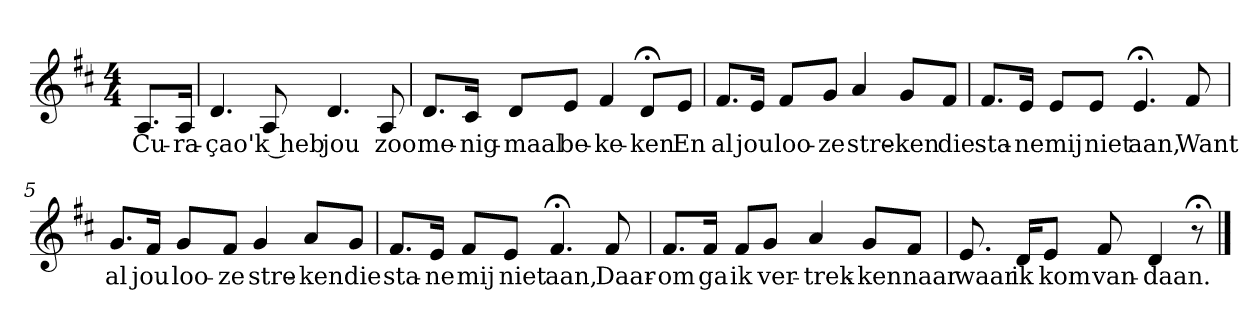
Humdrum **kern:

**kern	**text
*part1	*part1
*staff1	*staff1
*k[f#c#]	*
*D:	*
*M4/4	*
*MM120	*
=	=
8.AL	Cu-
16AJk	-ra-
=1	=1
4.d	-çao
8A	'k heb
4.d	jou
8A	zoo
=2	=2
8.dL	me-
16c#Jk	-nig-
8dL	-maal
8eJ	be-
4f#	-ke-
8d;<L	-ken
8eJ	En
=3	=3
8.f#L	al
16eJk	jou
8f#L	loo-
8gJ	-ze
4a	stre-
8gL	-ken
8f#J	die
=4	=4
8.f#L	sta-
16eJk	-ne
8eL	mij
8eJ	niet
4.e;<	aan,
8f#	Want
=5	=5
8.gL	al
16f#Jk	jou
8gL	loo-
8f#J	-ze
4g	stre-
8aL	-ken
8gJ	die
=6	=6
8.f#L	sta-
16eJk	-ne
8f#L	mij
8eJ	niet
4.f#;<	aan,
8f#	Daar-
=7	=7
8.f#L	-om
16f#Jk	ga
8f#L	ik
8gJ	ver-
4a	-trek-
8gL	-ken
8f#J	naar
=8	=8
8.e	waar
16dKL	ik
8eJ	kom
8f#	van-
4d	-daan.
8r;<	.
==	==
*-	*-
